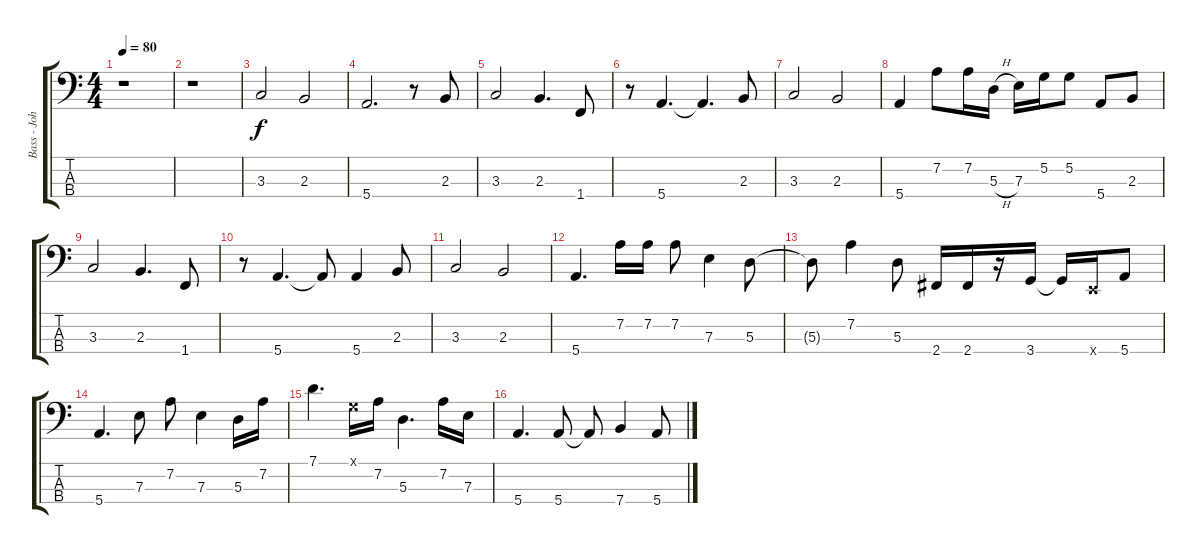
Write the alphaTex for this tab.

\track ("Bass - John Paul Jones" "Bass - Joh") {instrument fretlessbass}
\staff {score tabs}
\tuning (G2 D2 A1 E1) {hide}
\ts (4 4)
\tempo 80
\clef f4
\ks c
r.1{dy f} |
r.1 |
3.3.2 2.3.2 |
5.4.2{d} r.8 2.3.8 |
3.3.2 2.3.4{d} 1.4.8 |
r.8 5.4.4{d} 5.4{t}.4{d} 2.3.8 |
3.3.2 2.3.2 |
5.4.4 7.2.8 7.2.16 5.3{h}.16 7.3.16 5.2.16 5.2.8 5.4.8 2.3.8 |
3.3.2 2.3.4{d} 1.4.8 |
r.8 5.4.4{d} 5.4{t}.8 5.4.4 2.3.8 |
3.3.2 2.3.2 |
5.4.4{d} 7.2.16 7.2.16 7.2.8 7.3.4 5.3.8 |
5.3{t}.8 7.2.4 5.3.8 2.4.16 2.4.16 r.16 3.4.16 3.4{t}.16 0.4{x}.16 5.4.8 |
5.4.4{d} 7.3.8 7.2.8 7.3.4 5.3.16 7.2.16 |
7.1.4{d} 0.1{x}.16 7.2.16 5.3.4{d} 7.2.16 7.3.16 |
5.4.4{d} 5.4.8 5.4{t}.8 7.4.4 5.4.8
